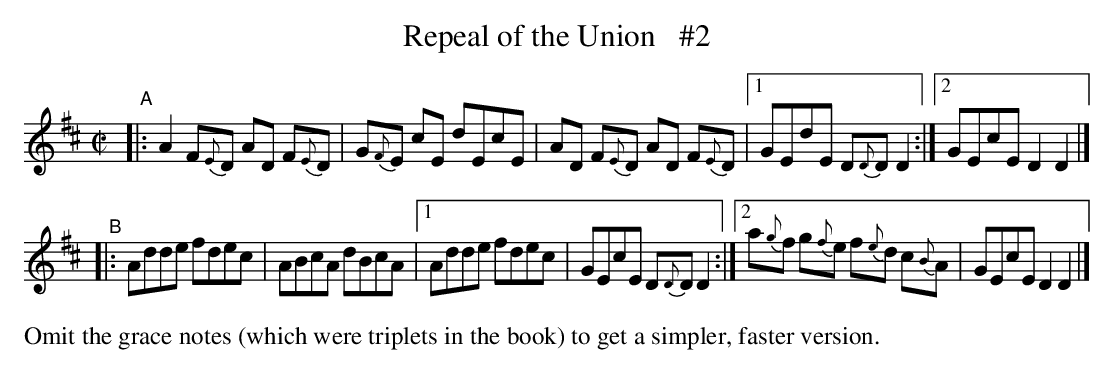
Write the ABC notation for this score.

X:1
T: Repeal of the Union   #2
M: C|
L: 1/8
K: D
"^A"\
|: A2 F{E}D AD F{E}D | G{F}E cE dEcE | AD F{E}D AD F{E}D |\
[1 GEdE D{D}D D2 :|[2 GEcE D2D2 |]
"^B"\
|: Adde fdec | ABcA dBcA |\
[1 Adde fdec | GEcE D{D}D D2 :|\
[2 a{g}f g{f}e f{e}d c{B}A | GEcE D2D2 |]
